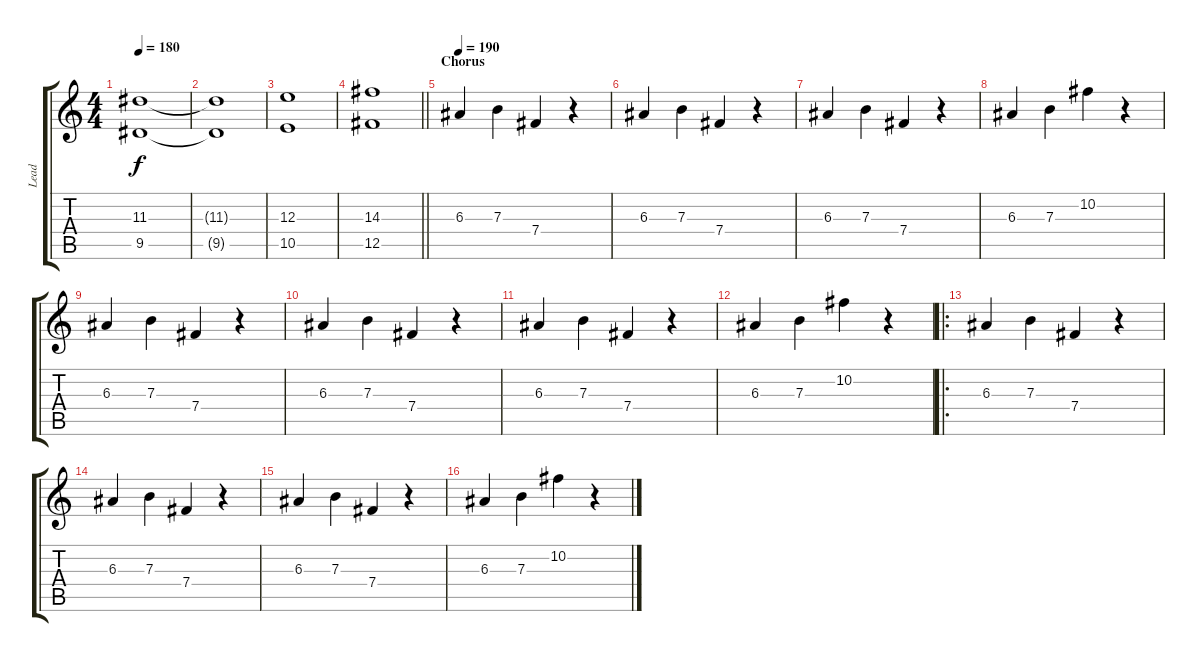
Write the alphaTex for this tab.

\track ("Lead" "Lead") {instrument distortionguitar}
\staff {score tabs}
\tuning (Db4 Ab3 E3 B2 Gb2 B1) {hide}
\ts (4 4)
\tempo 180
\clef g2
\ks c
(11.3 9.5).1{dy f} |
(11.3{t} 9.5{t}).1 |
(12.3 10.5).1 |
\barLineRight lightlight
(14.3 12.5).1 |
\section ("" "Chorus")
\tempo 190
6.3.4 7.3.4 7.4.4 r.4 |
6.3.4 7.3.4 7.4.4 r.4 |
6.3.4 7.3.4 7.4.4 r.4 |
6.3.4 7.3.4 10.2.4 r.4 |
6.3.4 7.3.4 7.4.4 r.4 |
6.3.4 7.3.4 7.4.4 r.4 |
6.3.4 7.3.4 7.4.4 r.4 |
6.3.4 7.3.4 10.2.4 r.4 |
\ro
6.3.4 7.3.4 7.4.4 r.4 |
6.3.4 7.3.4 7.4.4 r.4 |
6.3.4 7.3.4 7.4.4 r.4 |
6.3.4 7.3.4 10.2.4 r.4
